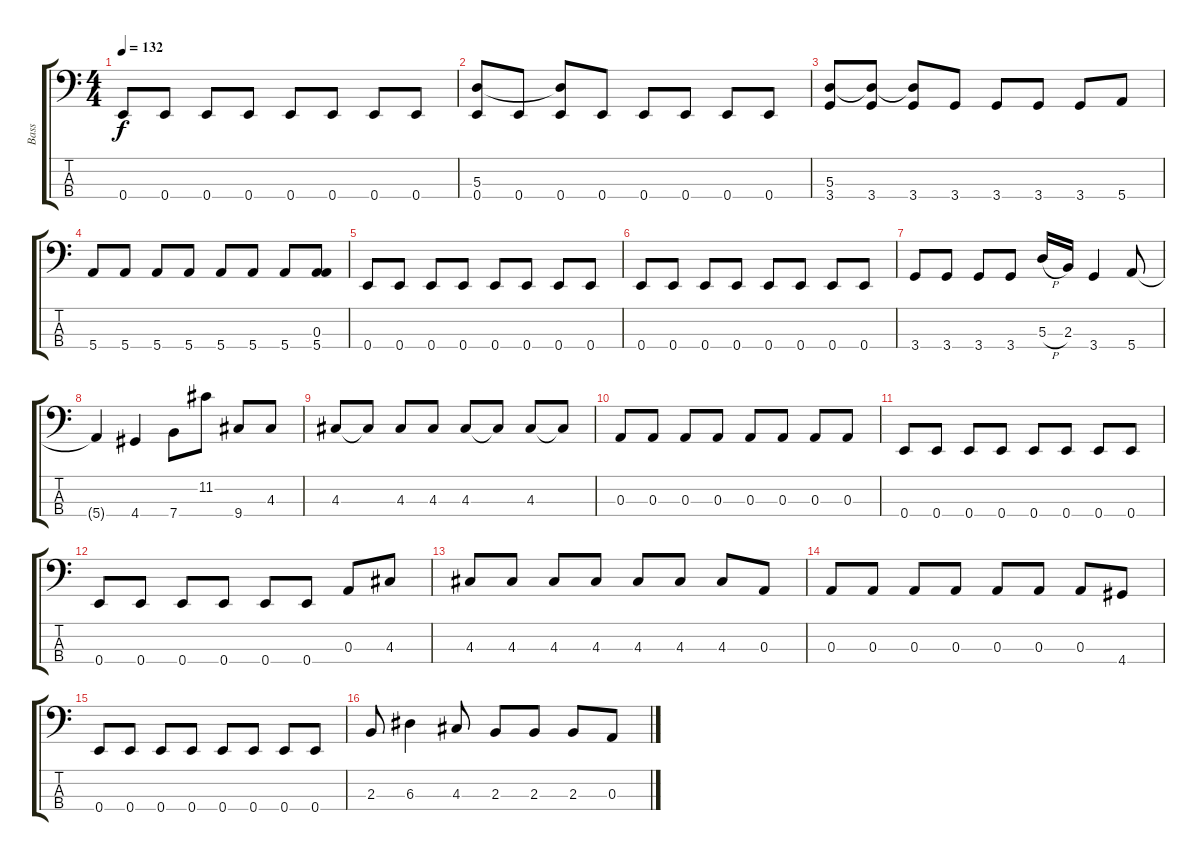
\track ("Bass" "Bass") {instrument acousticguitarnylon}
\staff {score tabs}
\tuning (G2 D2 A1 E1) {hide}
\ts (4 4)
\tempo 132
\clef f4
\ks c
0.4.8{dy f} 0.4.8 0.4.8 0.4.8 0.4.8 0.4.8 0.4.8 0.4.8 |
(5.3 0.4).8 0.4.8 (5.3{t} 0.4).8 0.4.8 0.4.8 0.4.8 0.4.8 0.4.8 |
(5.3 3.4).8 (5.3{t} 3.4).8 (5.3{t} 3.4).8 3.4.8 3.4.8 3.4.8 3.4.8 5.4.8 |
5.4.8 5.4.8 5.4.8 5.4.8 5.4.8 5.4.8 5.4.8 (0.3 5.4).8 |
0.4.8 0.4.8 0.4.8 0.4.8 0.4.8 0.4.8 0.4.8 0.4.8 |
0.4.8 0.4.8 0.4.8 0.4.8 0.4.8 0.4.8 0.4.8 0.4.8 |
3.4.8 3.4.8 3.4.8 3.4.8 5.3{h}.16 2.3.16 3.4.4 5.4.8 |
5.4{t}.4 4.4.4 7.4.8 11.2.8 9.4.8 4.3.8 |
4.3.8 4.3{t}.8 4.3.8 4.3.8 4.3.8 4.3{t}.8 4.3.8 4.3{t}.8 |
0.3.8 0.3.8 0.3.8 0.3.8 0.3.8 0.3.8 0.3.8 0.3.8 |
0.4.8 0.4.8 0.4.8 0.4.8 0.4.8 0.4.8 0.4.8 0.4.8 |
0.4.8 0.4.8 0.4.8 0.4.8 0.4.8 0.4.8 0.3.8 4.3.8 |
4.3.8 4.3.8 4.3.8 4.3.8 4.3.8 4.3.8 4.3.8 0.3.8 |
0.3.8 0.3.8 0.3.8 0.3.8 0.3.8 0.3.8 0.3.8 4.4.8 |
0.4.8 0.4.8 0.4.8 0.4.8 0.4.8 0.4.8 0.4.8 0.4.8 |
2.3.8 6.3.4 4.3.8 2.3.8 2.3.8 2.3.8 0.3.8
